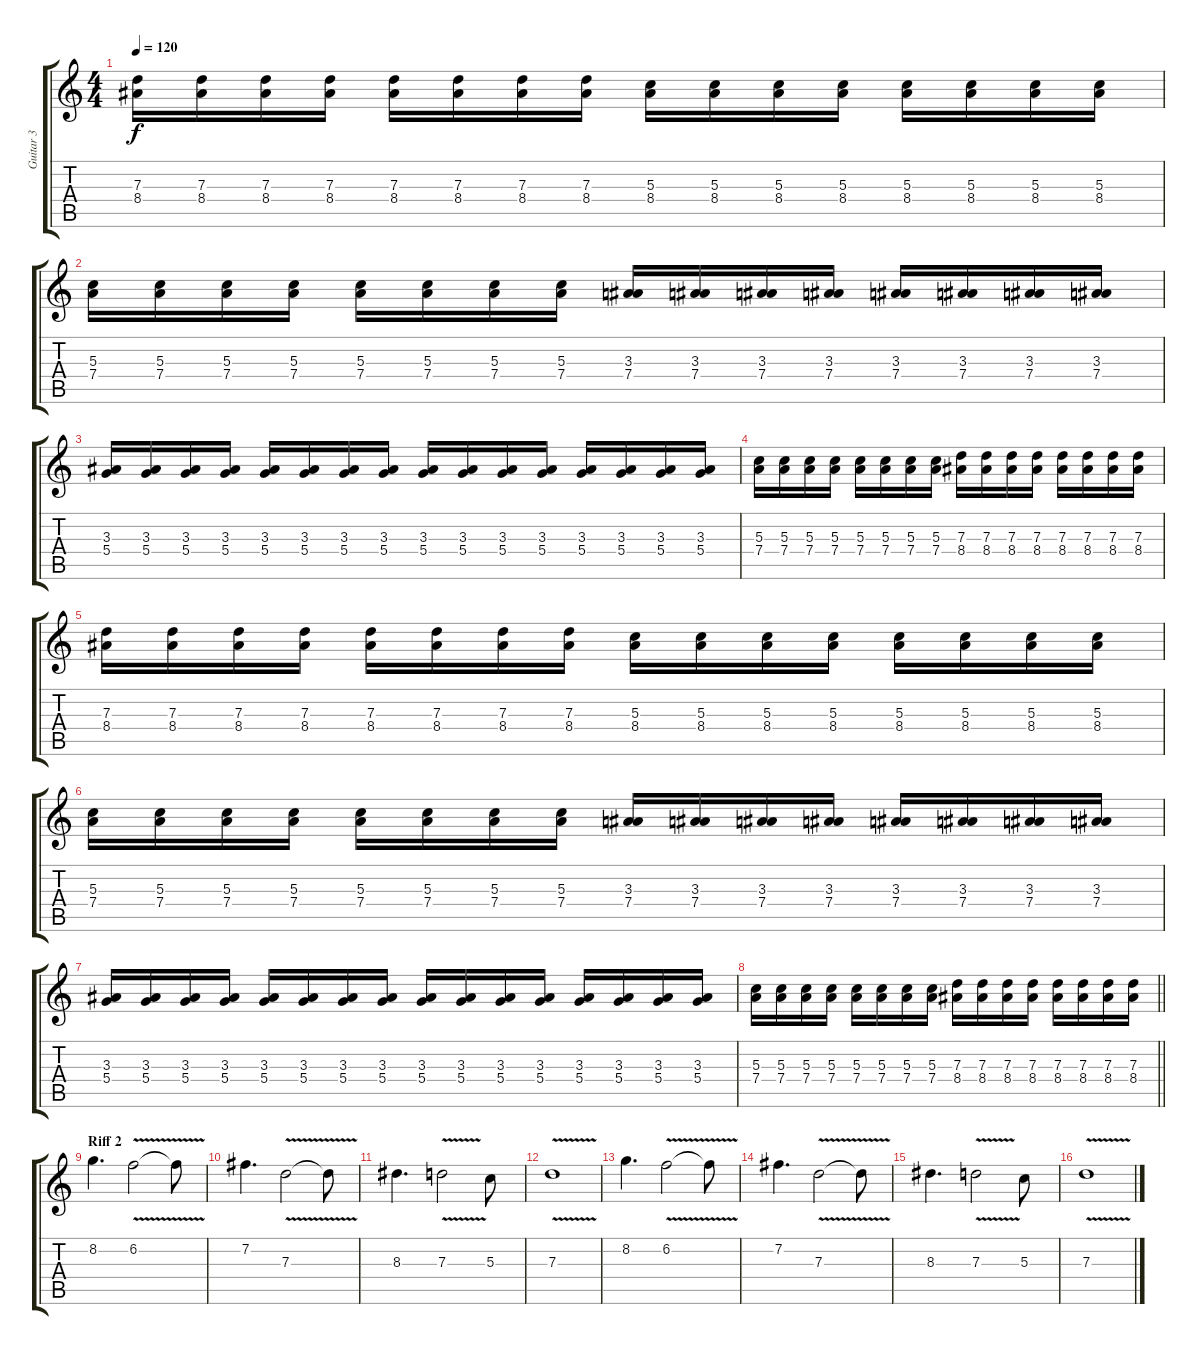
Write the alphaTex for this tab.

\track ("Guitar 3" "Guitar 3") {instrument acousticguitarsteel}
\staff {score tabs}
\tuning (E4 B3 G3 D3 A2 E2) {hide}
\ts (4 4)
\tempo 120
\clef g2
\ks c
(7.3 8.4).16{dy f} (7.3 8.4).16 (7.3 8.4).16 (7.3 8.4).16 (7.3 8.4).16 (7.3 8.4).16 (7.3 8.4).16 (7.3 8.4).16 (5.3 8.4).16 (5.3 8.4).16 (5.3 8.4).16 (5.3 8.4).16 (5.3 8.4).16 (5.3 8.4).16 (5.3 8.4).16 (5.3 8.4).16 |
(5.3 7.4).16 (5.3 7.4).16 (5.3 7.4).16 (5.3 7.4).16 (5.3 7.4).16 (5.3 7.4).16 (5.3 7.4).16 (5.3 7.4).16 (3.3 7.4).16 (3.3 7.4).16 (3.3 7.4).16 (3.3 7.4).16 (3.3 7.4).16 (3.3 7.4).16 (3.3 7.4).16 (3.3 7.4).16 |
(3.3 5.4).16 (3.3 5.4).16 (3.3 5.4).16 (3.3 5.4).16 (3.3 5.4).16 (3.3 5.4).16 (3.3 5.4).16 (3.3 5.4).16 (3.3 5.4).16 (3.3 5.4).16 (3.3 5.4).16 (3.3 5.4).16 (3.3 5.4).16 (3.3 5.4).16 (3.3 5.4).16 (3.3 5.4).16 |
(5.3 7.4).16 (5.3 7.4).16 (5.3 7.4).16 (5.3 7.4).16 (5.3 7.4).16 (5.3 7.4).16 (5.3 7.4).16 (5.3 7.4).16 (7.3 8.4).16 (7.3 8.4).16 (7.3 8.4).16 (7.3 8.4).16 (7.3 8.4).16 (7.3 8.4).16 (7.3 8.4).16 (7.3 8.4).16 |
(7.3 8.4).16 (7.3 8.4).16 (7.3 8.4).16 (7.3 8.4).16 (7.3 8.4).16 (7.3 8.4).16 (7.3 8.4).16 (7.3 8.4).16 (5.3 8.4).16 (5.3 8.4).16 (5.3 8.4).16 (5.3 8.4).16 (5.3 8.4).16 (5.3 8.4).16 (5.3 8.4).16 (5.3 8.4).16 |
(5.3 7.4).16 (5.3 7.4).16 (5.3 7.4).16 (5.3 7.4).16 (5.3 7.4).16 (5.3 7.4).16 (5.3 7.4).16 (5.3 7.4).16 (3.3 7.4).16 (3.3 7.4).16 (3.3 7.4).16 (3.3 7.4).16 (3.3 7.4).16 (3.3 7.4).16 (3.3 7.4).16 (3.3 7.4).16 |
(3.3 5.4).16 (3.3 5.4).16 (3.3 5.4).16 (3.3 5.4).16 (3.3 5.4).16 (3.3 5.4).16 (3.3 5.4).16 (3.3 5.4).16 (3.3 5.4).16 (3.3 5.4).16 (3.3 5.4).16 (3.3 5.4).16 (3.3 5.4).16 (3.3 5.4).16 (3.3 5.4).16 (3.3 5.4).16 |
\barLineRight lightlight
(5.3 7.4).16 (5.3 7.4).16 (5.3 7.4).16 (5.3 7.4).16 (5.3 7.4).16 (5.3 7.4).16 (5.3 7.4).16 (5.3 7.4).16 (7.3 8.4).16 (7.3 8.4).16 (7.3 8.4).16 (7.3 8.4).16 (7.3 8.4).16 (7.3 8.4).16 (7.3 8.4).16 (7.3 8.4).16 |
\section ("" "Riff 2")
8.2.4{d} 6.2{v}.2 6.2{t}.8 |
7.2.4{d} 7.3{v}.2 7.3{t}.8 |
8.3.4{d} 7.3{v}.2 5.3.8 |
7.3{v}.1 |
8.2.4{d} 6.2{v}.2 6.2{t}.8 |
7.2.4{d} 7.3{v}.2 7.3{t}.8 |
8.3.4{d} 7.3{v}.2 5.3.8 |
7.3{v}.1
